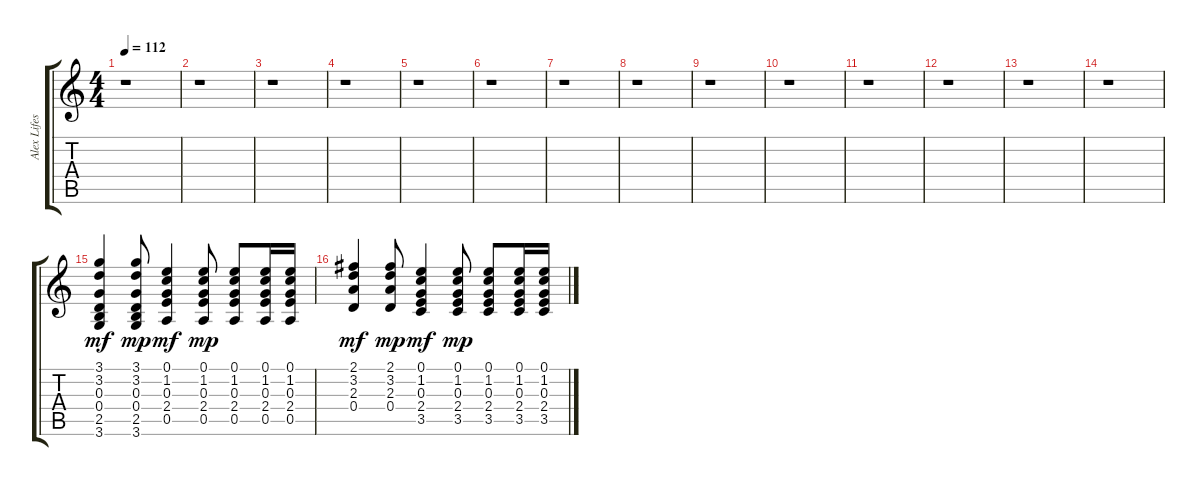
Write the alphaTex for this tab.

\track ("Alex Lifeson" "Alex Lifes") {instrument overdrivenguitar}
\staff {score tabs}
\tuning (E4 B3 G3 D3 A2 E2) {hide}
\ts (4 4)
\tempo 112
\clef g2
\ks c
r.1{dy mp} |
r.1 |
r.1 |
r.1 |
r.1 |
r.1 |
r.1 |
r.1 |
r.1 |
r.1 |
r.1 |
r.1 |
r.1 |
r.1 |
(3.1 3.2 0.3 0.4 2.5 3.6).4{dy mf} (3.1 3.2 0.3 0.4 2.5 3.6).8{dy mp} (0.1 1.2 0.3 2.4 0.5).4{dy mf} (0.1 1.2 0.3 2.4 0.5).8{dy mp} (0.1 1.2 0.3 2.4 0.5).8 (0.1 1.2 0.3 2.4 0.5).16 (0.1 1.2 0.3 2.4 0.5).16 |
(2.1 3.2 2.3 0.4).4{dy mf} (2.1 3.2 2.3 0.4).8{dy mp} (0.1 1.2 0.3 2.4 3.5).4{dy mf} (0.1 1.2 0.3 2.4 3.5).8{dy mp} (0.1 1.2 0.3 2.4 3.5).8 (0.1 1.2 0.3 2.4 3.5).16 (0.1 1.2 0.3 2.4 3.5).16
